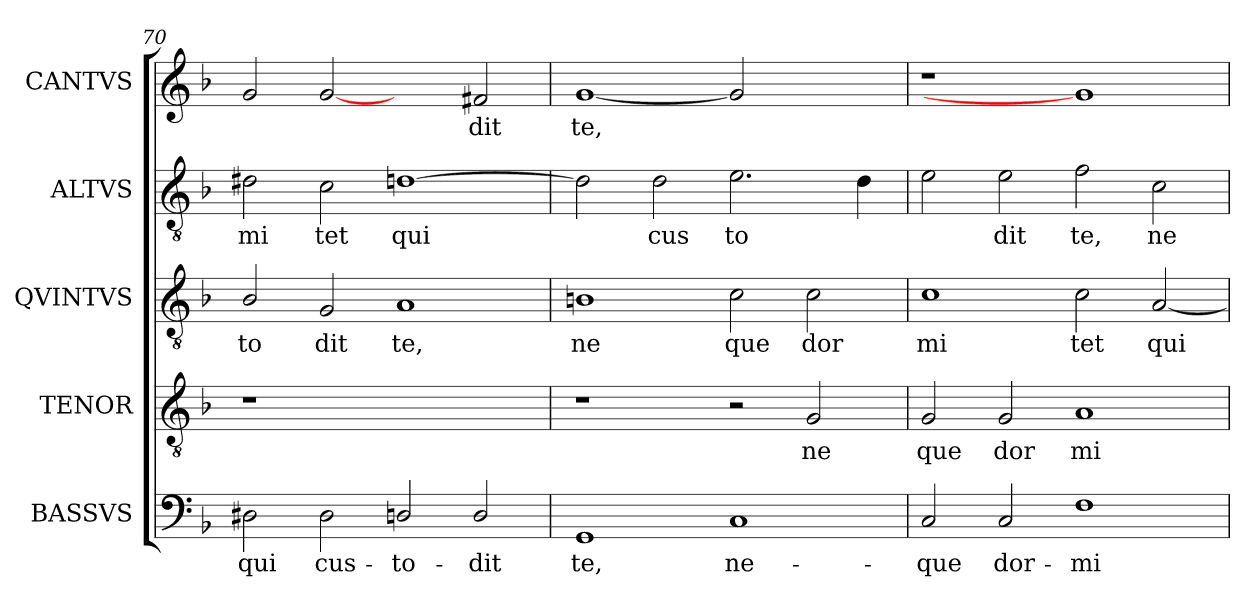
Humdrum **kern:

**kern	**text	**kern	**text	**kern	**text	**kern	**text	**kern	**text
*part5	*part5	*part4	*part4	*part3	*part3	*part2	*part2	*part1	*part1
*staff5	*staff5	*staff4	*staff4	*staff3	*staff3	*staff2	*staff2	*staff1	*staff1
*I"BASSVS	*	*I"TENOR	*	*I"QVINTVS	*	*I"ALTVS	*	*I"CANTVS	*
*clefF4	*	*clefGv2	*	*clefGv2	*	*clefGv2	*	*clefG2	*
*ITrd-3c-5	*	*ITrd-3c-5	*	*ITrd-3c-5	*	*ITrd-3c-5	*	*	*
*k[b-e-]	*	*k[b-e-]	*	*k[b-e-]	*	*k[b-e-]	*	*k[b-]	*
*B-:	*	*B-:	*	*B-:	*	*B-:	*	*F:	*
=70	=70	=70	=70	=70	=70	=70	=70	=70	=70
!	!LO:LY:b:cj	!	!	!	!LO:LY:b:cj	!	!LO:LY:b:cj	!	!LO:LY:b:cj
2G#X\	qui	1r	.	2e-/	to	2g#X\	mi	2g/	.
!	!LO:LY:b:cj	!	!	!	!LO:LY:b:cj	!	!LO:LY:b:cj	!	!LO:LY:b:cj
2G#\	cus-	.	.	2c/	dit	2f\	tet	[2g	.
!	!LO:LY:b:cj	!	!	!	!LO:LY:b:cj	!	!LO:LY:b:cj	!	!
2G/	-to-	1ryy	.	1d	te,	[>1g	qui	2ryy	.
!	!LO:LY:b:cj	!	!	!	!	!	!	!	!LO:LY:b:cj
2G/	-dit	.	.	.	.	.	.	2f#/	dit
=71	=71	=71	=71	=71	=71	=71	=71	=71	=71
!	!LO:LY:b:cj	!	!	!	!LO:LY:b:cj	!	!LO:LY:b:cj	!	!LO:LY:b:cj
1C	te,	1r	.	1en	ne	2g\]	.	[1g	te,
!	!	!	!	!	!	!	!LO:LY:b:cj	!	!
.	.	.	.	.	.	2g\	cus	.	.
!	!LO:LY:b:cj	!	!	!	!LO:LY:b:cj	!	!LO:LY:b:cj	!	!
1F	ne-	2r	.	2f\	que	2.a\	to	2g]	.
!	!	!	!LO:LY:b:cj	!	!LO:LY:b:cj	!	!	!	!
.	.	2c/	ne	2f\	dor	.	.	2ryy	.
!	!	!	!	!	!	!	!LO:LY:b:cj	!	!
.	.	.	.	.	.	4g\	.	.	.
=72	=72	=72	=72	=72	=72	=72	=72	=72	=72
!	!LO:LY:b:cj	!	!LO:LY:b:cj	!	!LO:LY:b:cj	!	!LO:LY:b:cj	!	!
2F/	-que	2c/	que	1f	mi	2a\	.	1r	.
!	!LO:LY:b:cj	!	!LO:LY:b:cj	!	!	!	!LO:LY:b:cj	!	!
2F/	dor-	2c/	dor	.	.	2a\	dit	.	.
!	!LO:LY:b:cj	!	!LO:LY:b:cj	!	!LO:LY:b:cj	!	!LO:LY:b:cj	!	!
1B-	-mi-	1d	mi	2f\	tet	2b-\	te,	1g]	.
!	!	!	!	!	!LO:LY:b:cj	!	!LO:LY:b:cj	!	!
.	.	.	.	[<2d/	qui	2f\	ne	.	.
=	=	=	=	=	=	=	=	=	=
*-	*-	*-	*-	*-	*-	*-	*-	*-	*-
